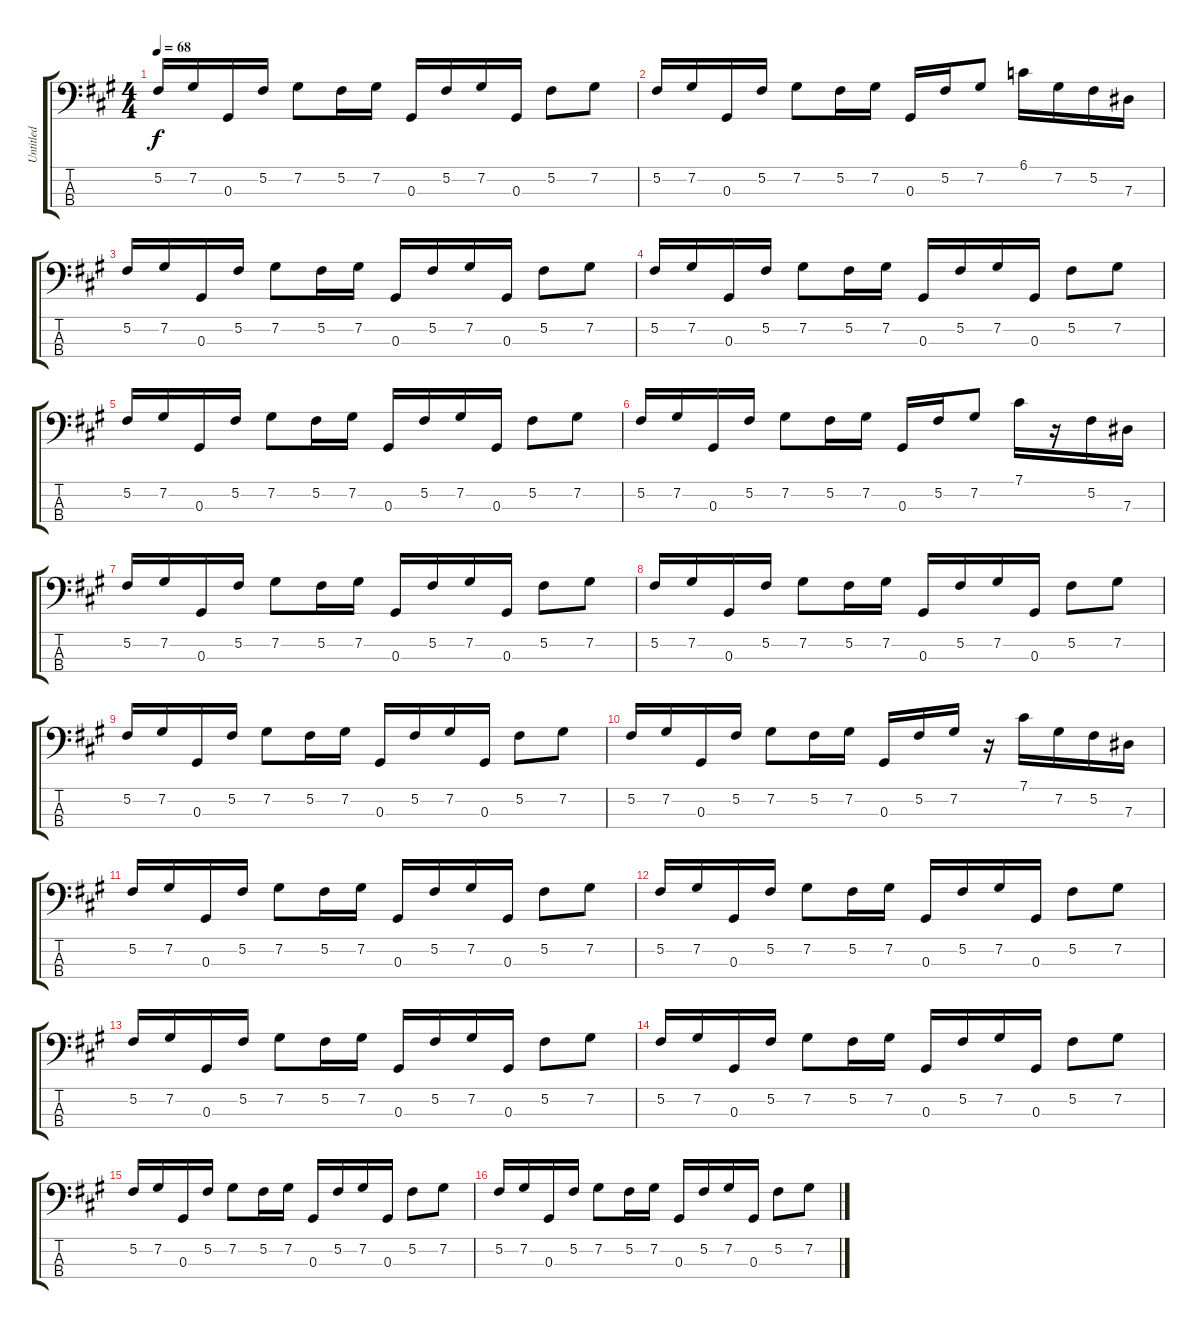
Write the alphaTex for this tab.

\track ("Untitled" "Untitled") {instrument electricbassfinger}
\staff {score tabs}
\tuning (Gb2 Db2 Ab1 Eb1) {hide}
\ts (4 4)
\tempo 68
\clef f4
\ks a
5.2.16{dy f instrument electricbassfinger} 7.2.16 0.3.16 5.2.16 7.2.8 5.2.16 7.2.16 0.3.16 5.2.16 7.2.16 0.3.16 5.2.8 7.2.8 |
5.2.16 7.2.16 0.3.16 5.2.16 7.2.8 5.2.16 7.2.16 0.3.16 5.2.16 7.2.8 6.1.16 7.2.16 5.2.16 7.3.16 |
5.2.16 7.2.16 0.3.16 5.2.16 7.2.8 5.2.16 7.2.16 0.3.16 5.2.16 7.2.16 0.3.16 5.2.8 7.2.8 |
5.2.16 7.2.16 0.3.16 5.2.16 7.2.8 5.2.16 7.2.16 0.3.16 5.2.16 7.2.16 0.3.16 5.2.8 7.2.8 |
5.2.16 7.2.16 0.3.16 5.2.16 7.2.8 5.2.16 7.2.16 0.3.16 5.2.16 7.2.16 0.3.16 5.2.8 7.2.8 |
5.2.16 7.2.16 0.3.16 5.2.16 7.2.8 5.2.16 7.2.16 0.3.16 5.2.16 7.2.8 7.1.16 r.16 5.2.16 7.3.16 |
5.2.16 7.2.16 0.3.16 5.2.16 7.2.8 5.2.16 7.2.16 0.3.16 5.2.16 7.2.16 0.3.16 5.2.8 7.2.8 |
5.2.16 7.2.16 0.3.16 5.2.16 7.2.8 5.2.16 7.2.16 0.3.16 5.2.16 7.2.16 0.3.16 5.2.8 7.2.8 |
5.2.16 7.2.16 0.3.16 5.2.16 7.2.8 5.2.16 7.2.16 0.3.16 5.2.16 7.2.16 0.3.16 5.2.8 7.2.8 |
5.2.16 7.2.16 0.3.16 5.2.16 7.2.8 5.2.16 7.2.16 0.3.16 5.2.16 7.2.16 r.16 7.1.16 7.2.16 5.2.16 7.3.16 |
5.2.16 7.2.16 0.3.16 5.2.16 7.2.8 5.2.16 7.2.16 0.3.16 5.2.16 7.2.16 0.3.16 5.2.8 7.2.8 |
5.2.16 7.2.16 0.3.16 5.2.16 7.2.8 5.2.16 7.2.16 0.3.16 5.2.16 7.2.16 0.3.16 5.2.8 7.2.8 |
5.2.16 7.2.16 0.3.16 5.2.16 7.2.8 5.2.16 7.2.16 0.3.16 5.2.16 7.2.16 0.3.16 5.2.8 7.2.8 |
5.2.16 7.2.16 0.3.16 5.2.16 7.2.8 5.2.16 7.2.16 0.3.16 5.2.16 7.2.16 0.3.16 5.2.8 7.2.8 |
5.2.16 7.2.16 0.3.16 5.2.16 7.2.8 5.2.16 7.2.16 0.3.16 5.2.16 7.2.16 0.3.16 5.2.8 7.2.8 |
5.2.16 7.2.16 0.3.16 5.2.16 7.2.8 5.2.16 7.2.16 0.3.16 5.2.16 7.2.16 0.3.16 5.2.8 7.2.8
